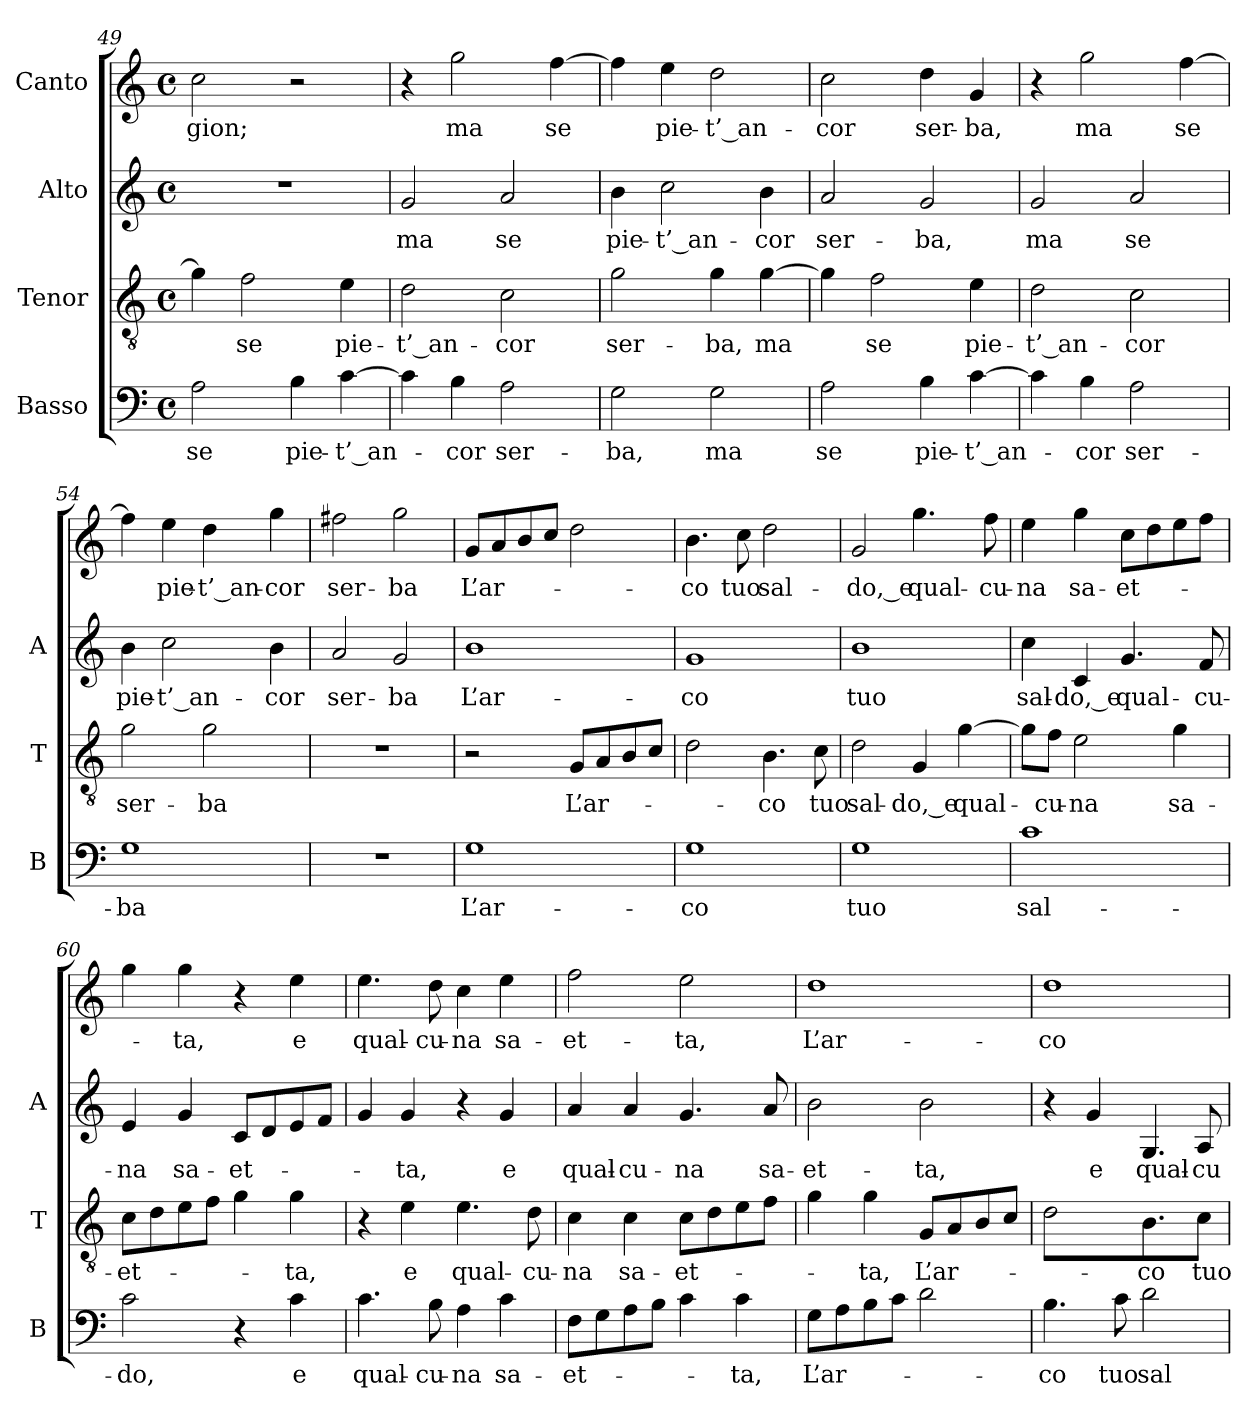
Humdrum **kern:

**kern	**text	**kern	**text	**kern	**text	**kern	**text
*part4	*part4	*part3	*part3	*part2	*part2	*part1	*part1
*staff4	*staff4	*staff3	*staff3	*staff2	*staff2	*staff1	*staff1
*I"Basso	*	*I"Tenor	*	*I"Alto	*	*I"Canto	*
*I'B	*	*I'T	*	*I'A	*	*	*
*clefF4	*	*clefGv2	*	*clefG2	*	*clefG2	*
*k[]	*	*k[]	*	*k[]	*	*k[]	*
*C:	*	*C:	*	*C:	*	*C:	*
*M4/4	*	*M4/4	*	*M4/4	*	*M4/4	*
*met(c)	*	*met(c)	*	*met(c)	*	*met(c)	*
=49	=49	=49	=49	=49	=49	=49	=49
2A	-se	4g]	.	1r	.	2cc	-gion;
.	.	2f	-se	.	.	.	.
4B	pie-	.	.	.	.	2r	.
[4c	t’_an-	4e	pie-	.	.	.	.
=50	=50	=50	=50	=50	=50	=50	=50
4c]	.	2d	t’_an-	2g	-ma	4r	.
4B	-cor	.	.	.	.	2gg	-ma
2A	ser-	2c	-cor	2a	-se	.	.
.	.	.	.	.	.	[4ff	-se
=51	=51	=51	=51	=51	=51	=51	=51
2G	-ba,	2g	ser-	4b	pie-	4ff]	.
.	.	.	.	2cc	t’_an-	4ee	pie-
2G	-ma	4g	-ba,	.	.	2dd	t’_an-
.	.	[4g	-ma	4b	-cor	.	.
=52	=52	=52	=52	=52	=52	=52	=52
2A	-se	4g]	.	2a	ser-	2cc	-cor
.	.	2f	-se	.	.	.	.
4B	pie-	.	.	2g	-ba,	4dd	ser-
[4c	t’_an-	4e	pie-	.	.	4g	-ba,
=53	=53	=53	=53	=53	=53	=53	=53
4c]	.	2d	t’_an-	2g	-ma	4r	.
4B	-cor	.	.	.	.	2gg	-ma
2A	ser-	2c	-cor	2a	-se	.	.
.	.	.	.	.	.	[4ff	-se
=54	=54	=54	=54	=54	=54	=54	=54
1G	-ba	2g	ser-	4b	pie-	4ff]	.
.	.	.	.	2cc	t’_an-	4ee	pie-
.	.	2g	-ba	.	.	4dd	t’_an-
.	.	.	.	4b	-cor	4gg	-cor
=55	=55	=55	=55	=55	=55	=55	=55
1r	.	1r	.	2a	ser-	2ff#X	ser-
.	.	.	.	2g	-ba	2gg	-ba
=56	=56	=56	=56	=56	=56	=56	=56
1G	L’ar-	2r	.	1b	L’ar-	8gL	L’ar-
.	.	.	.	.	.	8a	.
.	.	.	.	.	.	8b	.
.	.	.	.	.	.	8ccJ	.
.	.	8GL	L’ar-	.	.	2dd	.
.	.	8A	.	.	.	.	.
.	.	8B	.	.	.	.	.
.	.	8cJ	.	.	.	.	.
=57	=57	=57	=57	=57	=57	=57	=57
1G	-co	2d	.	1g	-co	4.b	-co
.	.	.	.	.	.	8cc	-tuo
.	.	4.B	-co	.	.	2dd	sal-
.	.	8c	-tuo	.	.	.	.
=58	=58	=58	=58	=58	=58	=58	=58
1G	-tuo	2d	sal-	1b	-tuo	2g	-do,_e
.	.	4G	-do,_e	.	.	4.gg	qual-
.	.	[4g	qual-	.	.	.	.
.	.	.	.	.	.	8ff	cu-
=59	=59	=59	=59	=59	=59	=59	=59
1c	sal-	8gL]	.	4cc	sal-	4ee	-na
.	.	8fJ	cu-	.	.	.	.
.	.	2e	-na	4c	-do,_e	4gg	sa-
.	.	.	.	4.g	qual-	8ccL	et-
.	.	.	.	.	.	8dd	.
.	.	4g	sa-	.	.	8ee	.
.	.	.	.	8f	cu-	8ffJ	.
!!LO:PB:g=z
=60	=60	=60	=60	=60	=60	=60	=60
2c	-do,	8cL	et-	4e	-na	4gg	.
.	.	8d	.	.	.	.	.
.	.	8e	.	4g	sa-	4gg	-ta,
.	.	8fJ	.	.	.	.	.
4r	.	4g	.	8cL	et-	4r	.
.	.	.	.	8d	.	.	.
4c	-e	4g	-ta,	8e	.	4ee	-e
.	.	.	.	8fJ	.	.	.
=61	=61	=61	=61	=61	=61	=61	=61
4.c	qual-	4r	.	4g	.	4.ee	qual-
.	.	4e	-e	4g	-ta,	.	.
8B	cu-	.	.	.	.	8dd	cu-
4A	-na	4.e	qual-	4r	.	4cc	-na
4c	sa-	.	.	4g	-e	4ee	sa-
.	.	8d	cu-	.	.	.	.
=62	=62	=62	=62	=62	=62	=62	=62
8FL	et-	4c	-na	4a	qual-	2ff	et-
8G	.	.	.	.	.	.	.
8A	.	4c	sa-	4a	cu-	.	.
8BJ	.	.	.	.	.	.	.
4c	.	8cL	et-	4.g	-na	2ee	-ta,
.	.	8d	.	.	.	.	.
4c	-ta,	8e	.	.	.	.	.
.	.	8fJ	.	8a	sa-	.	.
=63	=63	=63	=63	=63	=63	=63	=63
8GL	L’ar-	4g	.	2b	et-	1dd	L’ar-
8A	.	.	.	.	.	.	.
8B	.	4g	-ta,	.	.	.	.
8cJ	.	.	.	.	.	.	.
2d	.	8GL	L’ar-	2b	-ta,	.	.
.	.	8A	.	.	.	.	.
.	.	8B	.	.	.	.	.
.	.	8cJ	.	.	.	.	.
=64	=64	=64	=64	=64	=64	=64	=64
4.B	-co	2d	.	4r	.	1dd	-co
.	.	.	.	4g	-e	.	.
8c	-tuo	.	.	.	.	.	.
2d	sal-	4.B	-co	4.G	qual-	.	.
.	.	8cJ	-tuo	8A	cu-	.	.
=	=	=	=	=	=	=	=
*-	*-	*-	*-	*-	*-	*-	*-
